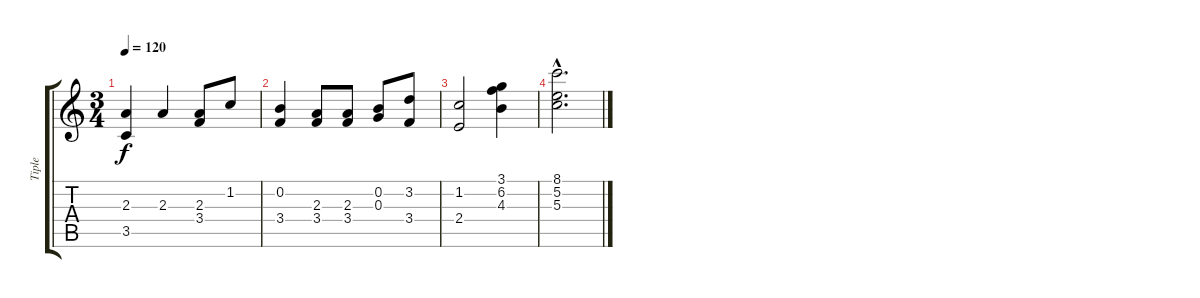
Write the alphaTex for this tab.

\track ("Tiple" "Tiple") {instrument acousticguitarsteel}
\staff {score tabs}
\tuning (E4 B3 G3 D3 A2 E2) {hide}
\ts (3 4)
\tempo 120
\clef g2
\ks c
(2.3 3.5).4{dy f} 2.3.4 (2.3 3.4).8 1.2.8 |
(0.2 3.4).4 (2.3 3.4).8 (2.3 3.4).8 (0.2 0.3).8 (3.2 3.4).8 |
(1.2 2.4).2 (3.1 6.2 4.3).4 |
(8.1{hac} 5.2{hac} 5.3{hac}).2{d}
